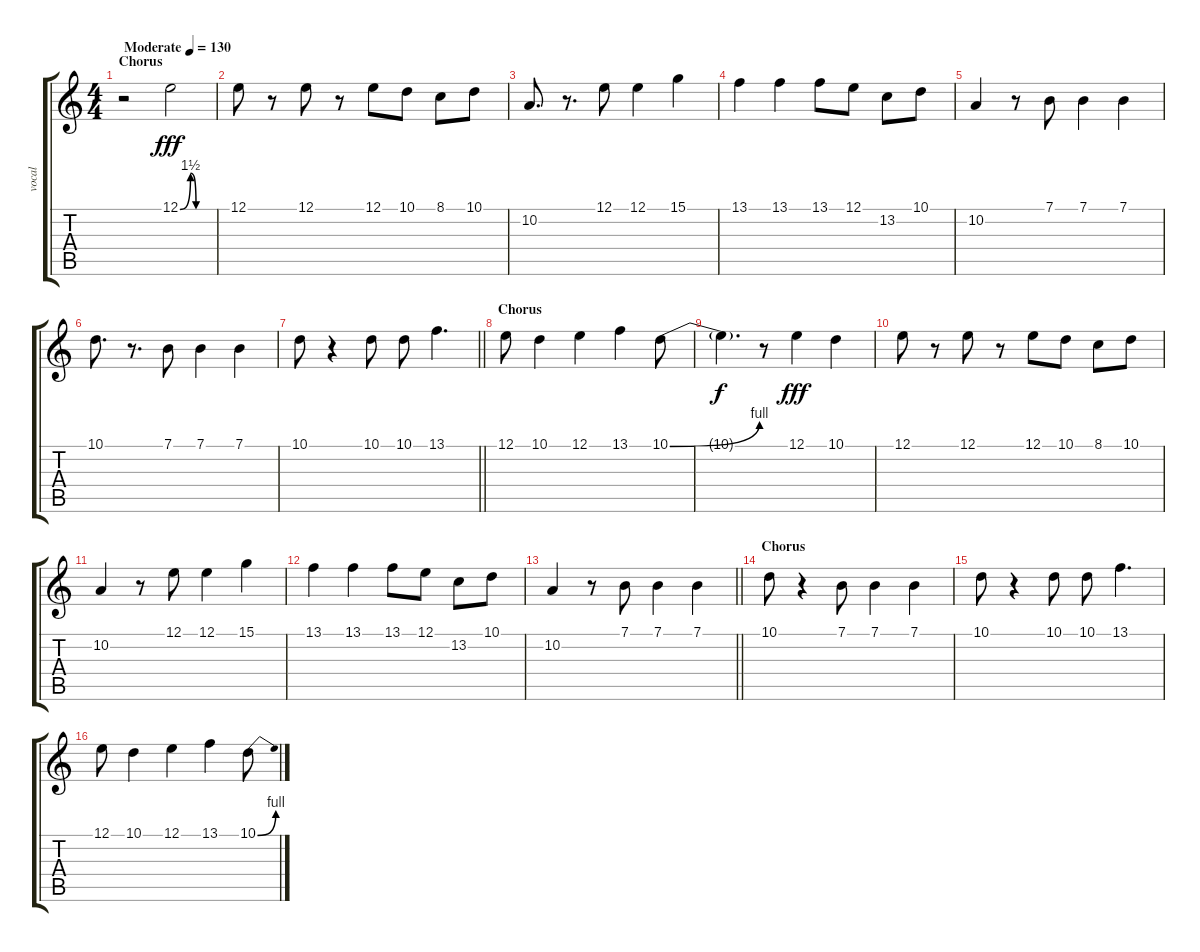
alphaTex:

\track ("vocal" "vocal") {instrument violin}
\staff {score tabs}
\tuning (E4 B3 G3 D3 A2 E2) {hide}
\ts (4 4)
\section ("" "Chorus")
\tempo (130 "Moderate")
\clef g2
\ks c
r.2{dy fff instrument violin} 12.1{be (custom 0 0 19 6 29 0 60 0)}.2 |
12.1.8 r.8 12.1.8 r.8 12.1.8 10.1.8 8.1.8 10.1.8 |
10.2.8{d} r.8{d} 12.1.8 12.1.4 15.1.4 |
13.1.4 13.1.4 13.1.8 12.1.8 13.2.8 10.1.8 |
10.2.4 r.8 7.1.8 7.1.4 7.1.4 |
10.1.8{d} r.8{d} 7.1.8 7.1.4 7.1.4 |
\barLineRight lightlight
10.1.8 r.4 10.1.8 10.1.8 13.1.4{d} |
\section ("" "Chorus")
12.1.8 10.1.4 12.1.4 13.1.4 10.1{be (bend 0 0 60 4)}.8 |
10.1{t}.4{d dy f} r.8 12.1.4{dy fff} 10.1.4 |
12.1.8 r.8 12.1.8 r.8 12.1.8 10.1.8 8.1.8 10.1.8 |
10.2.4 r.8 12.1.8 12.1.4 15.1.4 |
13.1.4 13.1.4 13.1.8 12.1.8 13.2.8 10.1.8 |
\barLineRight lightlight
10.2.4 r.8 7.1.8 7.1.4 7.1.4 |
\section ("" "Chorus")
10.1.8 r.4 7.1.8 7.1.4 7.1.4 |
10.1.8 r.4 10.1.8 10.1.8 13.1.4{d} |
12.1.8 10.1.4 12.1.4 13.1.4 10.1{be (bend 0 0 60 4)}.8
